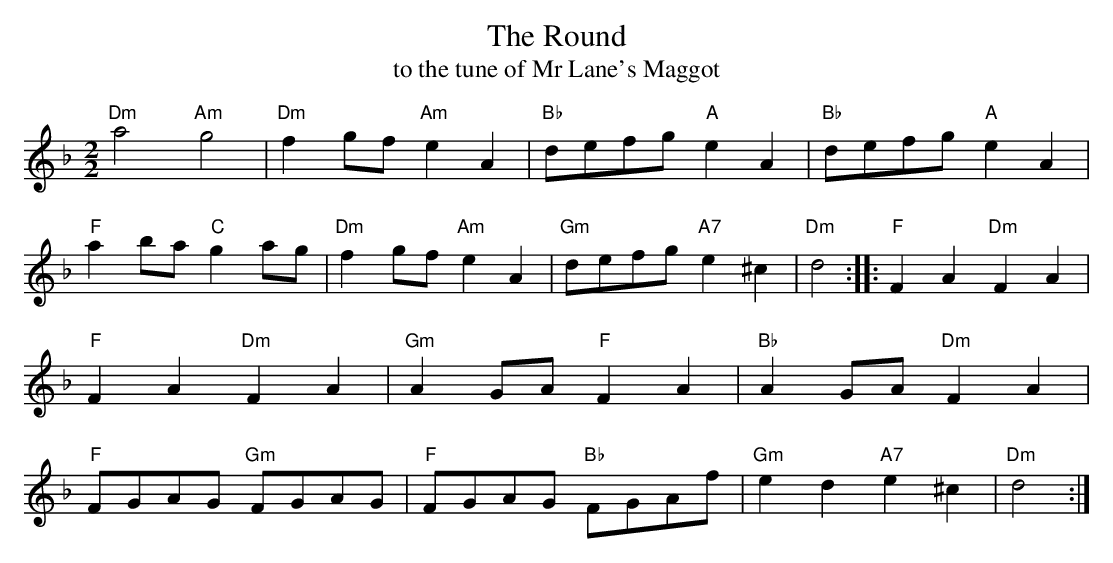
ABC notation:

X:1
T:The Round
T:to the tune of Mr Lane's Maggot
M:2/2
L:1/8
K:F
"Dm"a4 "Am"g4 | "Dm"f2gf "Am"e2A2 | \
"Bb"defg "A"e2A2 | "Bb"defg "A"e2A2 | \
"F"a2ba "C"g2ag | "Dm"f2gf "Am"e2A2 | \
"Gm"defg "A7"e2^c2 | "Dm"d4 :: \
"F"F2A2 "Dm"F2A2 | "F"F2A2 "Dm"F2A2 | \
"Gm"A2GA "F"F2A2 | "Bb"A2GA "Dm"F2A2 | \
"F"FGAG "Gm"FGAG | "F"FGAG "Bb"FGAf | \
"Gm"e2d2 "A7"e2^c2 | "Dm"d4 :|
